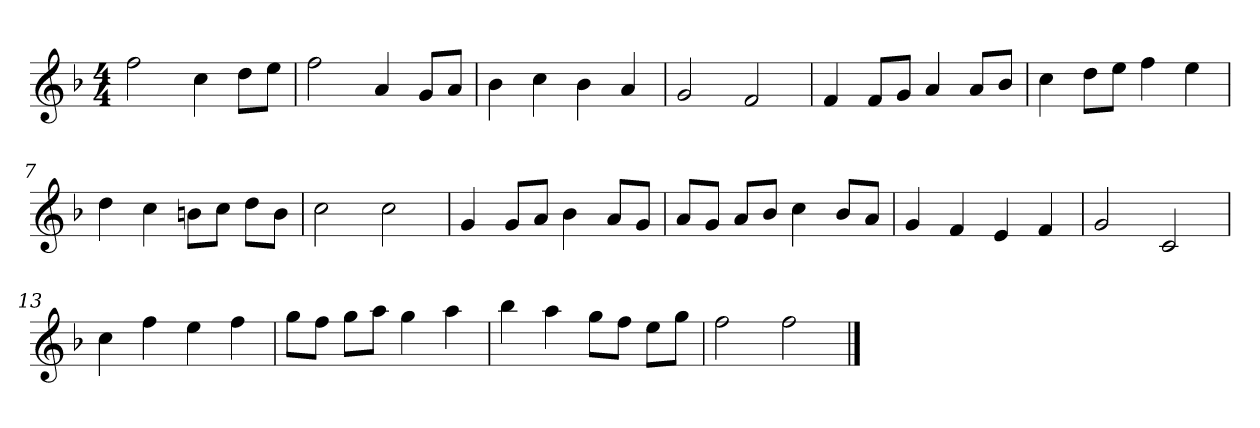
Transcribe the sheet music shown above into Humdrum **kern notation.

**kern
*part1
*staff1
*k[b-]
*M4/4
*MM120
=1
2ff
4cc
8ddL
8eeJ
=2
2ff
4a
8gL
8aJ
=3
4b-
4cc
4b-
4a
=4
2g
2f
=5
4f
8fL
8gJ
4a
8aL
8b-J
=6
4cc
8ddL
8eeJ
4ff
4ee
=7
4dd
4cc
8bnL
8ccJ
8ddL
8bJ
=8
2cc
2cc
=9
4g
8gL
8aJ
4b-
8aL
8gJ
=10
8aL
8gJ
8aL
8b-J
4cc
8b-L
8aJ
=11
4g
4f
4e
4f
=12
2g
2c
=13
4cc
4ff
4ee
4ff
=14
8ggL
8ffJ
8ggL
8aaJ
4gg
4aa
=15
4bb-
4aa
8ggL
8ffJ
8eeL
8ggJ
=16
2ff
2ff
==
*-
